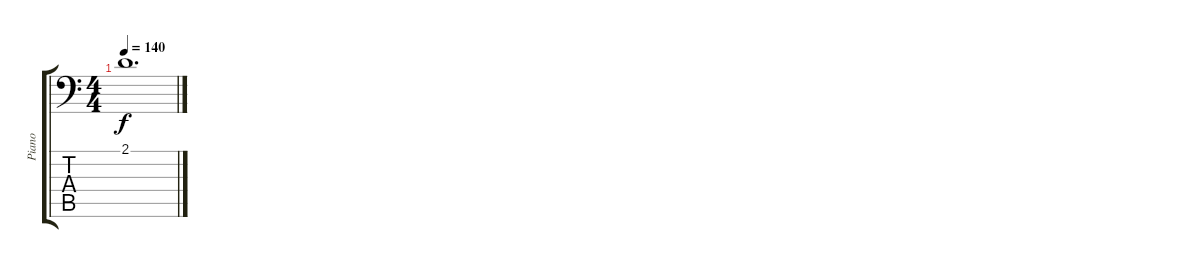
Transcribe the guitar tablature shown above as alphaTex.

\track ("Piano" "Piano") {instrument acousticgrandpiano}
\staff {score tabs}
\tuning (C4 G3 Eb3 Bb2 F2 Bb1) {hide}
\ts (4 4)
\tempo 140
\clef f4
\ks c
2.1.1{d dy f}
